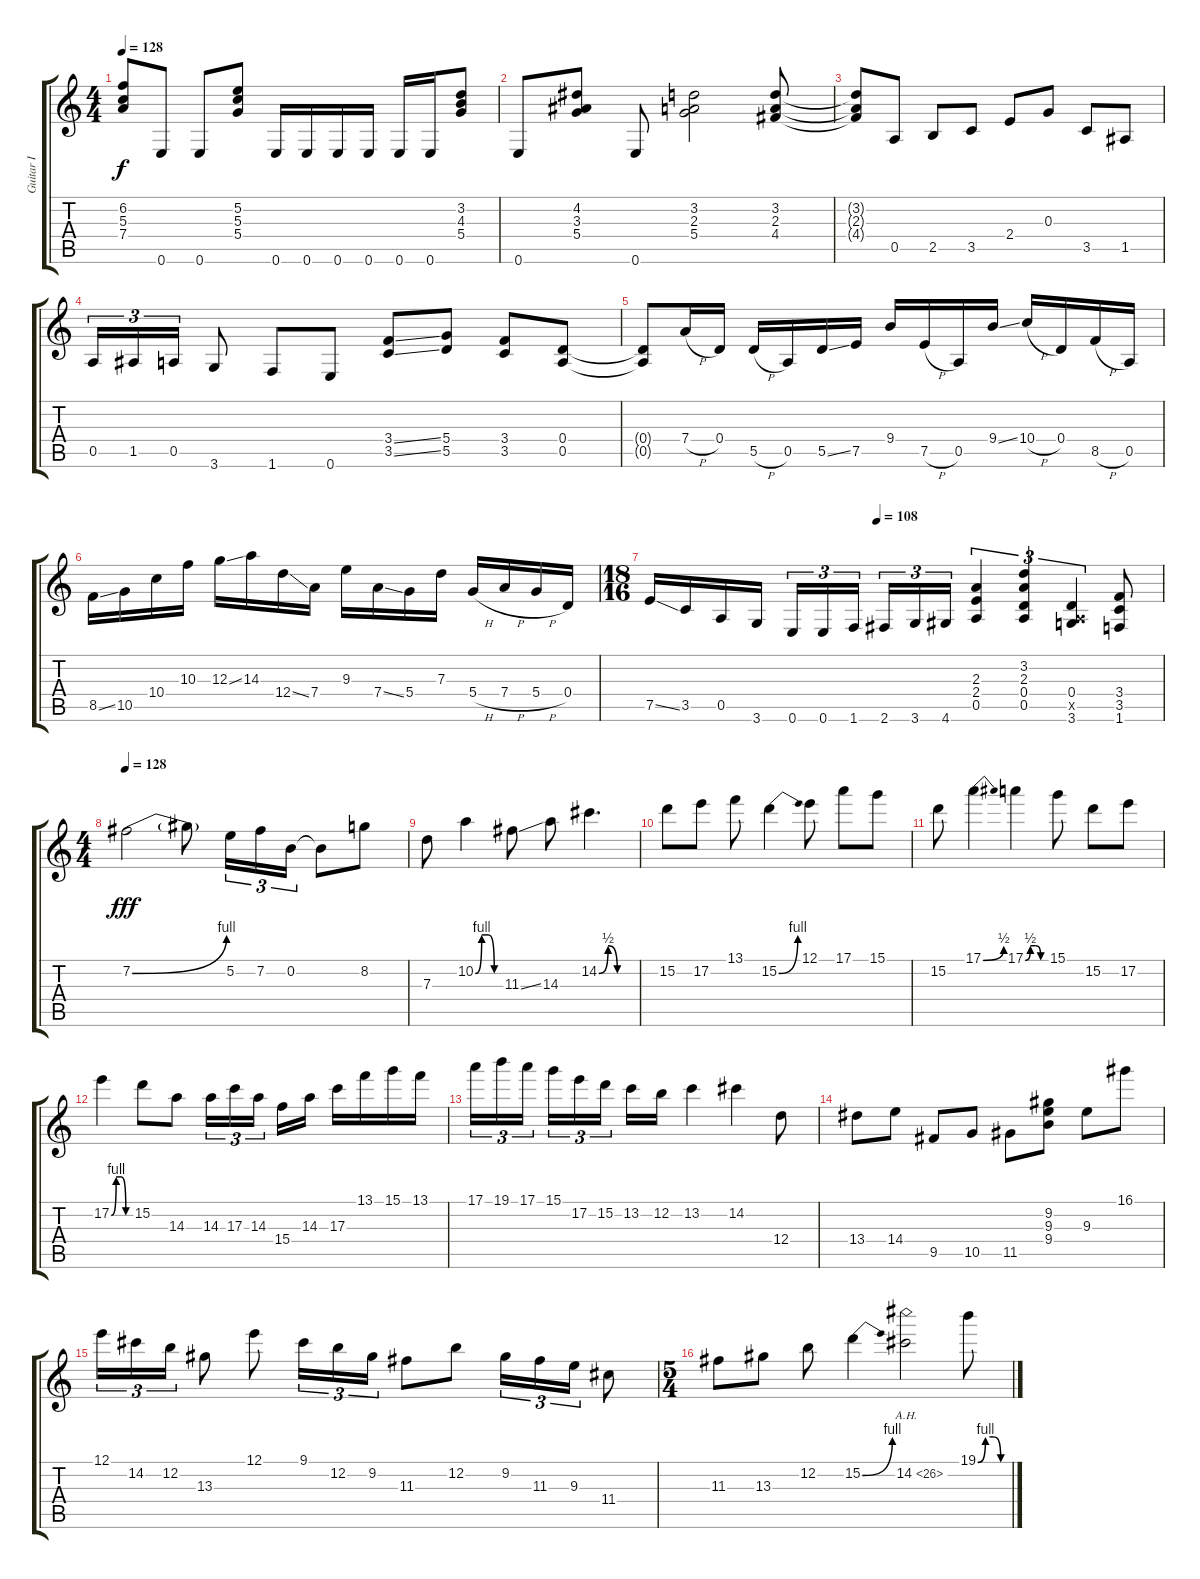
\track ("Guitar I" "Guitar I") {instrument distortionguitar}
\staff {score tabs}
\tuning (E4 B3 G3 D3 A2 E2) {hide}
\ts (4 4)
\tempo 128
\clef g2
\ks c
(6.2 5.3 7.4).8{dy f} 0.6.8 0.6.8 (5.2 5.3 5.4).8 0.6.16 0.6.16 0.6.16 0.6.16 0.6.16 0.6.16 (3.2 4.3 5.4).8 |
0.6.8 (4.2 3.3 5.4).8 0.6.8 (3.2 2.3 5.4).2 (3.2 2.3 4.4).8 |
(3.2{t} 2.3{t} 4.4{t}).8 0.5.8 2.5.8 3.5.8 2.4.8 0.3.8 3.5.8 1.5.8 |
0.5.16{tu (3 2)} 1.5.16{tu (3 2)} 0.5.16{tu (3 2)} 3.6.8 1.6.8 0.6.8 (3.4{ss} 3.5{ss}).8 (5.4 5.5).8 (3.4 3.5).8 (0.4 0.5).8 |
(0.4{t} 0.5{t}).8 7.4{h}.16 0.4.16 5.5{h}.16 0.5.16 5.5{ss}.16 7.5.16 9.4.16 7.5{h}.16 0.5.16 9.4{ss}.16 10.4{h}.16 0.4.16 8.5{h}.16 0.5.16 |
8.5{ss}.16 10.5.16 10.4.16 10.3.16 12.3{ss}.16 14.3.16 12.4{ss}.16 7.4.16 9.3.16 7.4{ss}.16 5.4.16 7.3.16 5.4{h}.16 7.4{h}.16 5.4{h}.16 0.4.16 |
\ts (18 16)
\tempo (108 0.4444444444444444)
7.5{ss}.16 3.5.16 0.5.16 3.6.16{beam splitsecondary} 0.6.16{tu (3 2)} 0.6.16{tu (3 2)} 1.6.16{tu (3 2)} 2.6.16{tu (3 2)} 3.6.16{tu (3 2)} 4.6.16{tu (3 2)} (2.3 2.4 0.5).4{tu (3 2)} (3.2 2.3 0.4 0.5).4{tu (3 2)} (0.4 0.5{x} 3.6).4{tu (3 2)} (3.4 3.5 1.6).8 |
\ts (4 4)
\tempo 128
7.2{be (bend 0 0 60 4)}.2{dy fff volume 12 balance 6 instrument distortionguitar} 7.2{t}.8 5.2.16{tu (3 2)} 7.2.16{tu (3 2)} 0.2.16{tu (3 2)} 0.2{t}.8 8.2.8 |
7.3.8 10.2{be (custom 0 0 15 4 30 4 45 0 60 0)}.4 11.3{ss}.8 14.3.8 14.2{be (custom 0 0 15 2 30 0 45 0 60 0)}.4{d} |
15.2.8 17.2.8 13.1.8 15.2{be (bend 0 0 60 4)}.4 12.1.8 17.1.8 15.1.8 |
15.2.8 17.1{be (bend 0 0 60 2)}.4 17.1{be (custom 0 0 15 2 30 2 45 0 60 0)}.4 15.1.8 15.2.8 17.2.8 |
17.2{be (custom 0 0 15 4 30 4 45 0 60 0)}.4 15.2.8 14.3.8 14.3.16{tu (3 2)} 17.3.16{tu (3 2)} 14.3.16{tu (3 2) beam splitsecondary} 15.4.16 14.3.16 17.3.16 13.1.16 15.1.16 13.1.16 |
17.1.16{tu (3 2)} 19.1.16{tu (3 2)} 17.1.16{tu (3 2) beam splitsecondary} 15.1.16{tu (3 2)} 17.2.16{tu (3 2)} 15.2.16{tu (3 2)} 13.2.16 12.2.16 13.2.4 14.2.4 12.4.8 |
13.4.8 14.4.8 9.5.8 10.5.8 11.5.8 (9.2 9.3 9.4).8 9.3.8 16.1.8 |
12.1.16{tu (3 2)} 14.2.16{tu (3 2)} 12.2.16{tu (3 2)} 13.3.8 12.1.8 9.1.16{tu (3 2)} 12.2.16{tu (3 2)} 9.2.16{tu (3 2)} 11.3.8 12.2.8 9.2.16{tu (3 2)} 11.3.16{tu (3 2)} 9.3.16{tu (3 2)} 11.4.8 |
\ts (5 4)
11.3.8 13.3.8 12.2.8 15.2{be (bend 0 0 60 4)}.4 14.2{ah 12}.2 19.1{be (custom 0 0 15 4 30 4 45 0 60 0)}.8
